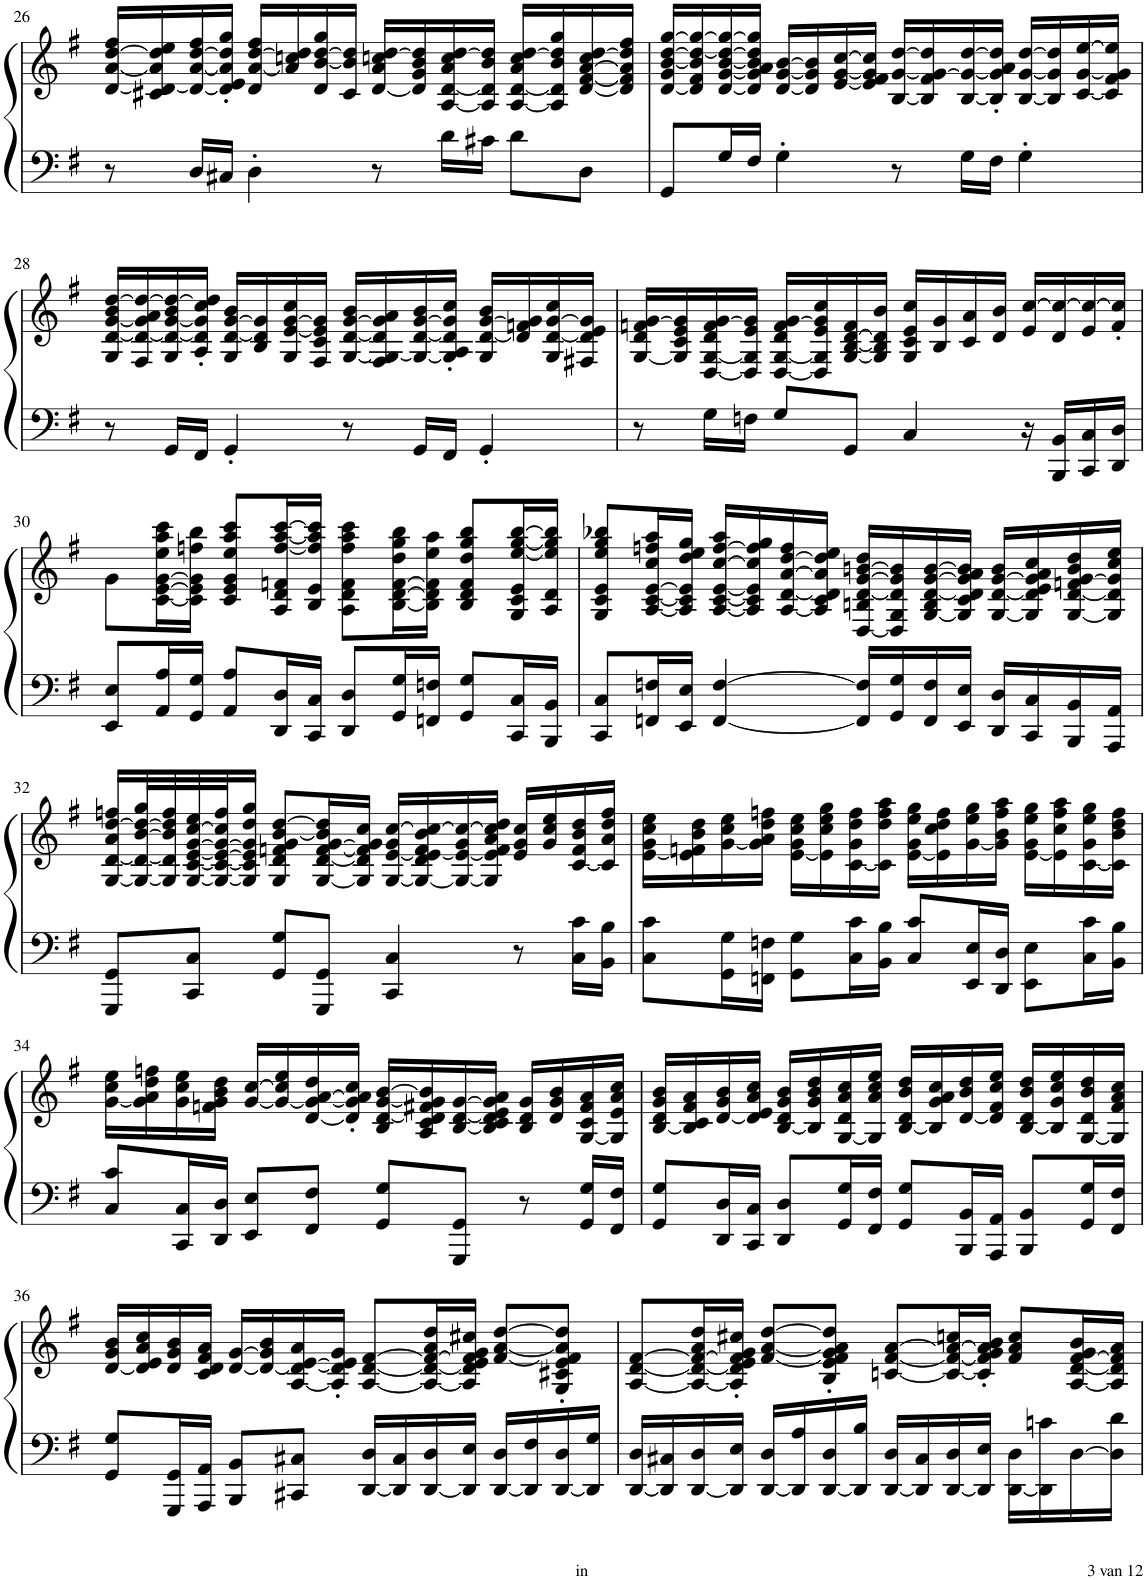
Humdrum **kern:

**kern	**kern
*part2	*part1
*staff2	*staff1
*I"Violoncello	*I"Violin
*I'Vc	*I'Vln
!!LO:PB:g=z
*clefF4	*clefG2
*k[f#]	*k[f#]
*M4/4	*M4/4
=26	=26
8r	[16d/ [16a/ [16dd/ 16ff#/LL
.	16c#X/ 16d/_ 16a/] 16dd/] 16ee/
16D/LL	16d/_ [16a/ [16dd/ 16ff#/
16C#X/JJ	16d/]' 16e/' 16a/]' 16dd/]' 16gg/'JJ
4D'\	16d/ [16a/ [16dd/ 16ff#/LL
.	16a/] 16ccn/ 16dd/]
.	16d/ [16b/ [16dd/ 16gg/
.	16c#/ 16b/] 16dd/]JJ
8r	[16d/ 16a/ 16ccn/ [16dd/LL
.	16d/] 16g/ 16b/ 16dd/]
16d\LL	[16A/ [16d/ 16a/ 16cc/ [16dd/
16c#X\JJ	16A/] 16d/] 16b/ 16dd/]JJ
8d\L	[16A/ [16d/ 16a/ 16cc/ [16dd/LL
.	16A/] 16d/] 16b/ 16dd/] 16gg/
8D\J	[16d/ [16f#/ [16a/ 16cc/ [16dd/
.	16d/] 16f#/] 16a/] 16dd/] 16ff#/JJ
=27	=27
8GG/L	[16d/ 16g/ [16b/ [16dd/ [16gg/LL
.	16d/] 16f#/ 16b/] 16dd/_ 16gg/_
16G/L	[16d/ [16g/ [16b/ 16dd/_ 16gg/_
16F#/JJ	16d/] 16g/] 16a/ 16b/] 16dd/] 16gg/]JJ
4G'\	[16d/ [16g/ [16b/LL
.	16d/] 16g/] 16b/]
.	[16e/ [16g/ [16cc/
.	16e/] 16f#/ 16g/] 16cc/]JJ
8r	[16B/ [16g/ [16dd/LL
.	16B/] 16f#/ 16g/_ 16dd/]
16G\LL	[16B/ 16g/_ [16dd/
16F#\JJ	16B/]' 16g/]' 16a/' 16dd/]'JJ
4G'\	[16B/ [16g/ [16dd/LL
.	16B/] 16g/] 16dd/]
.	[16c/ [16g/ [16ee/
.	16c/] 16f#/ 16g/] 16ee/]JJ
!!LO:LB:g=z
=28	=28
8r	16G/ [16d/ [16g/ 16b/ [16dd/LL
.	16F#/ 16d/_ 16g/] 16a/ 16dd/_
16GG/LL	16G/ 16d/_ [16g/ 16b/ 16dd/_
16FF#/JJ	16A/' 16d/]' 16g/]' 16cc/' 16dd/]'JJ
4GG'/	16G/ [16d/ [16g/ 16b/LL
.	16B/ 16d/] 16g/]
.	16G/ [16e/ [16g/ 16cc/
.	16F#/ 16c/ 16e/] 16g/]JJ
8r	[16G/ [16d/ [16g/ 16b/LL
.	16F#/ 16G/_ 16d/] 16g/] 16a/
16GG/LL	16G/_ [16d/ [16g/ 16b/
16FF#/JJ	16G/]' 16A/' 16d/]' 16g/]' 16cc/'JJ
4GG'/	16G/ [16d/ [16g/ 16b/LL
.	16d/] 16fn/ 16g/]
.	16G/ [16d/ [16g/ 16cc/
.	16F#X/ 16d/] 16e/ 16g/]JJ
=29	=29
8r	[16G/ 16d/ 16fn/ [16g/LL
.	16G/] 16c/ 16e/ 16g/]
16G\LL	[16D/ [16G/ 16d/ 16f/ [16g/
16Fn\JJ	16D/] 16G/] 16e/ 16g/]JJ
8G/L	[16D/ [16G/ 16d/ 16f/ [16g/LL
.	16D/] 16G/] 16e/ 16g/] 16cc/
8GG/J	[16G/ [16B/ [16d/ 16f/
.	16G/] 16B/] 16d/] 16b/JJ
4C/	16G/ 16c/ 16e/ 16cc/LL
.	16B/ 16g/
.	16c/ 16a/
.	16d/ 16b/JJ
16r	16e/ [16cc/LL
16BBB/ 16BB/LL	16d/ 16cc/_
16CC/ 16C/	16e/ 16cc/_
16DD/ 16D/JJ	16f/' 16cc/]'JJ
!!LO:LB:g=z
=30	=30
8EE/ 8E/L	8g\L
16AA/ 16A/L	[16c\ [16e\ [16g\ 16ee\ 16aa\ 16ccc\L
16GG/ 16G/JJ	16c\] 16e\] 16g\] 16ffn\ 16bb\JJ
8AA/ 8A/L	8c/ 8e/ 8g/ 8ee/ 8aa/ 8ccc/L
16DD/ 16D/L	16A/ 16d/ 16fn/ [16ff/ [16aa/ [16ccc/L
16CC/ 16C/JJ	16B/ 16e/ 16ff/] 16aa/] 16ccc/]JJ
8DD/ 8D/L	8A\ 8d\ 8f\ 8ff\ 8aa\ 8ccc\L
16GG/ 16G/L	[16B\ [16d\ [16f\ 16dd\ 16gg\ 16bb\L
16FFn/ 16Fn/JJ	16B\] 16d\] 16f\] 16ee\ 16aa\JJ
8GG/ 8G/L	8B/ 8d/ 8f/ 8dd/ 8gg/ 8bb/L
16CC/ 16C/L	16G/ 16c/ 16e/ [16ee/ [16gg/ [16bb/L
16BBB/ 16BB/JJ	16A/ 16d/ 16ee/] 16gg/] 16bb/]JJ
=31	=31
8CC/ 8C/L	8G/ 8c/ 8e/ 8ee/ 8gg/ 8bb-X/L
16FFn/ 16Fn/L	[16A/ [16c/ [16e/ 16cc/ 16ffn/ 16aa/L
16EE/ 16E/JJ	16A/] 16c/] 16e/] 16dd/ 16ee/ 16gg/JJ
[4FF/ [4F/	[16A/ [16c/ [16e/ [16cc/ [16ff/ 16aa/LL
.	16A/] 16c/] 16e/] 16cc/] 16ff/] 16gg/
.	[16A/ [16d/ [16a/ [16dd/ 16ff/
.	16A/] 16c/ 16d/] 16a/] 16dd/] 16ee/JJ
16FF/] 16F/]LL	[16D/ 16Bn/ [16d/ [16g/ [16bn/ 16dd/LL
16GG/ 16G/	16D/] 16G/ 16d/] 16g/] 16b/]
16FF/ 16F/	[16G/ 16B/ [16d/ [16g/ [16b/
16EE/ 16E/JJ	16G/] 16c/ 16d/] 16g/] 16a/ 16b/]JJ
16DD/ 16D/LL	[16G/ [16d/ [16g/ 16b/LL
16CC/ 16C/	16G/] 16d/] 16e/ 16g/] 16a/ 16cc/
16BBB/ 16BB/	[16G/ [16d/ 16fn/ [16g/ 16b/ 16dd/
16AAA/ 16AA/JJ	16G/] 16d/] 16g/] 16cc/ 16ee/JJ
!!LO:LB:g=z
=32	=32
8GGG/ 8GG/L	[16G/ [16d/ 16a/ [16dd/ 16ffn/LL
.	32G/_ 32d/_ [32b/ 32dd/_ 32gg/L
.	32G/] 32d/] 32b/] 32dd/] 32ff/
8CC/ 8C/J	[32G/ [32c/ [32e/ [32g/ [32cc/ 32ee/
.	32G/_ 32c/_ 32e/_ 32g/_ 32cc/] 32ff/J
.	16G/] 16c/] 16e/] 16g/] 16dd/ 16gg/JJ
8GG/ 8G/L	8G/ 8d/ 8fn/ 8g/ [8b/ [8dd/L
8GGG/ 8GG/J	[16G/ [16d/ [16f/ [16g/ 16b/] 16dd/]L
.	16G/] 16d/] 16f/] 16g/] 16cc/JJ
4CC/ 4C/	[16G/ [16e/ 16g/ [16cc/LL
.	16G/_ 16d/ 16e/_ 16f/ 16b/ 16cc/_
.	16G/_ 16e/_ 16g/ 16cc/_
.	16G/] 16e/] 16f/ 16a/ 16cc/] 16dd/JJ
8r	16e/ 16g/ 16cc/LL
.	16g/ 16cc/ 16ee/
16C\ 16c\LL	[16c/ 16f/ 16b/ 16dd/
16BB\ 16B\JJ	16c/] 16a/ 16dd/ 16ff/JJ
=33	=33
8C\ 8c\L	[16e\ 16g\ 16cc\ 16ee\LL
.	16e\] 16fn\ 16b\ 16dd\
16GG\ 16G\L	[16g\ 16cc\ 16ee\
16FFn\ 16Fn\JJ	16g\] 16a\ 16dd\ 16ffn\JJ
8GG\ 8G\L	[16e\ 16g\ 16cc\ 16ee\LL
.	16e\] 16cc\ 16ee\ 16gg\
16C\ 16c\L	[16c\ 16g\ 16dd\ 16ff\
16BB\ 16B\JJ	16c\] 16dd\ 16ff\ 16aa\JJ
8C/ 8c/L	[16e\ 16g\ 16ee\ 16gg\LL
.	16e\] 16cc\ 16dd\ 16ff\
16EE/ 16E/L	[16g\ 16ee\ 16gg\
16DD/ 16D/JJ	16g\] 16b\ 16ff\ 16aa\JJ
8EE\ 8E\L	[16e\ 16g\ 16ee\ 16gg\LL
.	16e\] 16cc\ 16ff\ 16aa\
16C\ 16c\L	[16c\ 16g\ 16ee\ 16gg\
16BB\ 16B\JJ	16c\] 16b\ 16dd\ 16ff\JJ
!!LO:LB:g=z
=34	=34
8C/ 8c/L	[16g\ 16cc\ 16ee\LL
.	16g\] 16a\ 16dd\ 16ffn\
16CC/ 16C/L	16g\ 16cc\ 16ee\
16DD/ 16D/JJ	16fn\ 16g\ 16b\ 16dd\JJ
8EE/ 8E/L	[16g/ [16cc/LL
.	16g/_ 16cc/] 16ee/
8FF#/ 8F#/J	[16d/ 16g/_ [16a/ 16dd/
.	16d/]' 16g/]' 16a/]' 16cc/'JJ
8GG/ 8G/L	16B/ [16d/ [16g/ [16b/LL
.	16A/ 16c/ 16d/] 16f#X/ 16g/] 16b/]
8GGG/ 8GG/J	[16B/ [16d/ [16g/
.	16B/] 16c/ 16d/] 16e/ 16g/] 16a/JJ
8r	16B/ 16d/ 16g/LL
.	16d/ 16g/ 16b/
16GG/ 16G/LL	[16G/ 16c/ 16f#/ 16a/
16FF#/ 16F#/JJ	16G/] 16e/ 16a/ 16cc/JJ
=35	=35
8GG/ 8G/L	[16B/ 16d/ 16g/ 16b/LL
.	16B/] 16c/ 16f#/ 16a/
16DD/ 16D/L	[16d/ 16g/ 16b/
16CC/ 16C/JJ	16d/] 16e/ 16a/ 16cc/JJ
8DD/ 8D/L	[16B/ 16d/ 16g/ 16b/LL
.	16B/] 16g/ 16b/ 16dd/
16GG/ 16G/L	[16G/ 16d/ 16a/ 16cc/
16FF#/ 16F#/JJ	16G/] 16a/ 16cc/ 16ee/JJ
8GG/ 8G/L	[16B/ 16d/ 16b/ 16dd/LL
.	16B/] 16g/ 16a/ 16cc/
16BBB/ 16BB/L	[16d/ 16b/ 16dd/
16AAA/ 16AA/JJ	16d/] 16f#/ 16cc/ 16ee/JJ
8BBB/ 8BB/L	[16B/ 16d/ 16b/ 16dd/LL
.	16B/] 16g/ 16cc/ 16ee/
16GG/ 16G/L	[16G/ 16d/ 16b/ 16dd/
16FF#/ 16F#/JJ	16G/] 16f#/ 16a/ 16cc/JJ
!!LO:LB:g=z
=36	=36
8GG/ 8G/L	[16d/ 16g/ 16b/LL
.	16d/] 16e/ 16a/ 16cc/
16GGG/ 16GG/L	16d/ 16g/ 16b/
16AAA/ 16AA/JJ	16c/ 16d/ 16f#/ 16a/JJ
8BBB/ 8BB/L	[16d/ [16g/LL
.	16d/_ 16g/] 16b/
8CC#X/ 8C#X/J	[16A/ 16d/_ [16e/ 16a/
.	16A/]' 16d/]' 16e/]' 16g/'JJ
[16DD/ 16D/LL	[8A/ [8d/ [8f#/L
16DD/] 16C#/	.
[16DD/ 16D/	16A/_ 16d/_ 16f#/_ 16a/ 16dd/L
16DD/] 16E/JJ	16A/] 16d/] 16e/ 16f#/] 16g/ 16cc#X/JJ
[16DD/ 16D/LL	[8f#/ [8a/ [8dd/L
16DD/] 16F#/	.
[16DD/ 16D/	8G/' 8c#X/' 8e/' 8f#/]' 8a/]' 8dd/]'J
16DD/] 16G/JJ	.
=37	=37
[16DD/ 16D/LL	[8A/ [8d/ [8f#/L
16DD/] 16C#X/	.
[16DD/ 16D/	16A/_ 16d/_ 16f#/_ 16a/ 16dd/L
16DD/] 16E/JJ	16A/]' 16d/]' 16e/' 16f#/]' 16g/' 16cc#X/'JJ
[16DD/ 16D/LL	[8f#/ [8a/ [8dd/L
16DD/] 16A/	.
[16DD/ 16D/	8B/' 8e/' 8f#/]' 8g/' 8a/]' 8dd/]'J
16DD/] 16B/JJ	.
[16DD/ 16D/LL	[8cn/ [8f#/ [8a/L
16DD/] 16C#/	.
[16DD/ 16D/	16c/_ 16f#/_ 16a/_ 16ccn/L
16DD/] 16E/JJ	16c/]' 16f#/]' 16g/' 16a/]' 16b/'JJ
[16DD\ 16D\LL	8f#/ 8a/ 8cc/L
16DD\] 16cn\	.
[16D\	[16A/ [16d/ [16f#/ 16g/ 16b/L
16D\] 16d\JJ	16A/] 16d/] 16f#/] 16a/JJ
=	=
*-	*-
